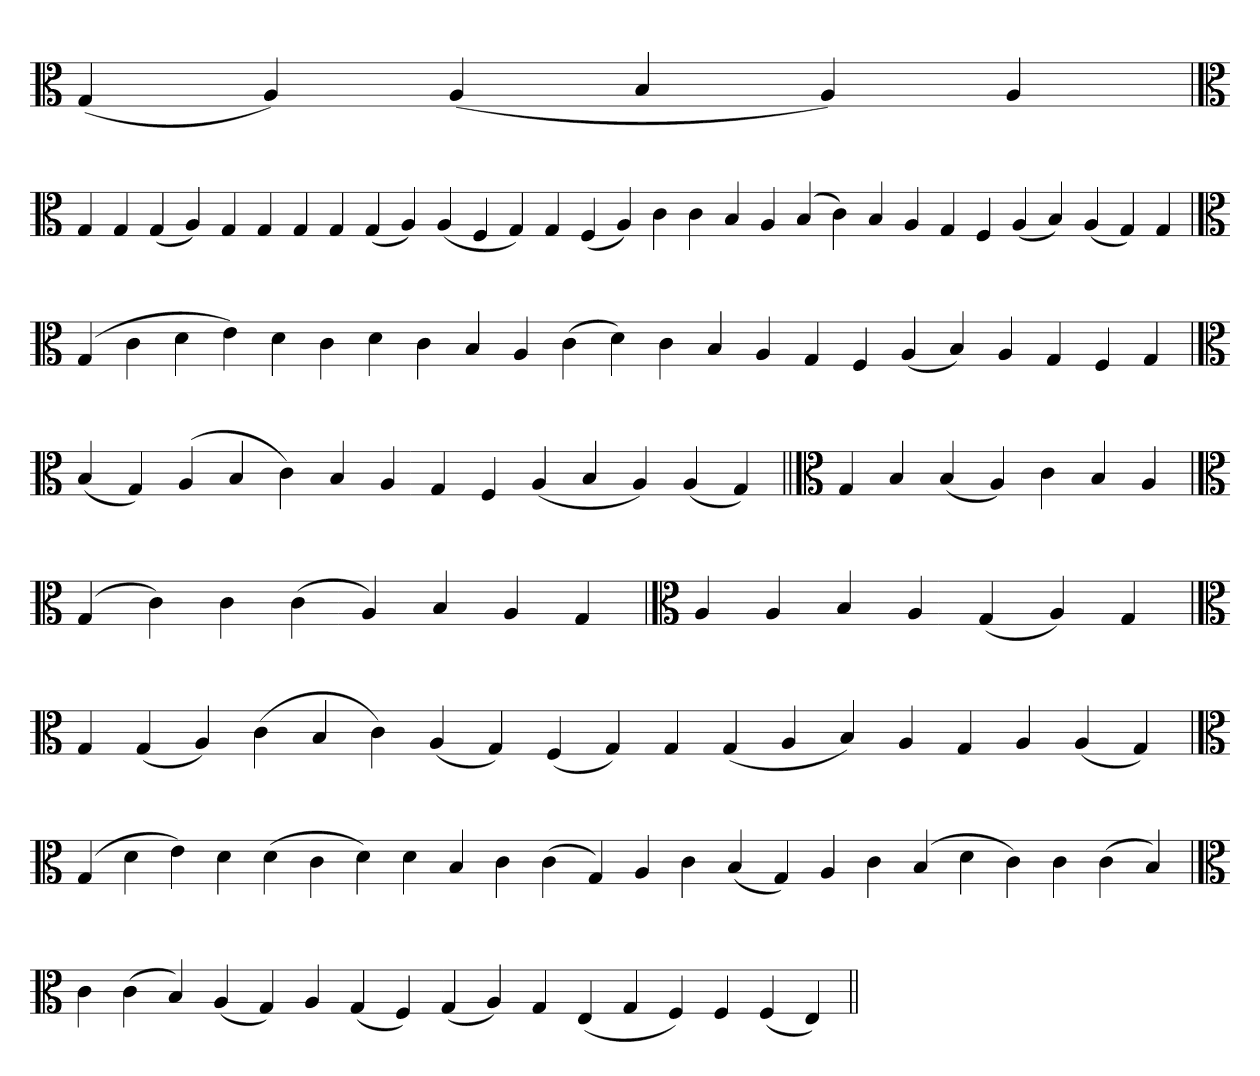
**kern
*part1
*staff1
*clefC3
=
(4G
4A)
(4A
4B
4A)
4A
=
*clefC3
4G
4G
(4G
4A)
4G
4G
4G
4G
(4G
4A)
(4A
4F
4G)
4G
(4F
4A)
4c
4c
4B
4A
(4B
4c)
4B
4A
4G
4F
(4A
4B)
(4A
4G)
4G
='
*clefC3
(4G
4c
4d
4e)
4d
4c
4d
4c
4B
4A
(4c
4d)
4c
4B
4A
4G
4F
(4A
4B)
4A
4G
4F
4G
=`
*clefC3
(4B
4G)
(4A
4B
4c)
4B
4A
4G
4F
(4A
4B
4A)
(4A
4G)
=||
*clefC3
4G
4B
(4B
4A)
4c
4B
4A
=`
*clefC3
(4G
4c)
4c
(4c
4A)
4B
4A
4G
='
*clefC3
4A
4A
4B
4A
(4G
4A)
4G
=`
*clefC3
4G
(4G
4A)
(4c
4B
4c)
(4A
4G)
(4F
4G)
4G
(4G
4A
4B)
4A
4G
4A
(4A
4G)
=
*clefC3
(4G
4d
4e)
4d
(4d
4c
4d)
4d
4B
4c
(4c
4G)
4A
4c
(4B
4G)
4A
4c
(4B
4d
4c)
4c
(4c
4B)
='
*clefC3
4c
(4c
4B)
(4A
4G)
4A
(4G
4F)
(4G
4A)
4G
(4E
4G
4F)
4F
(4F
4E)
=||
*-
